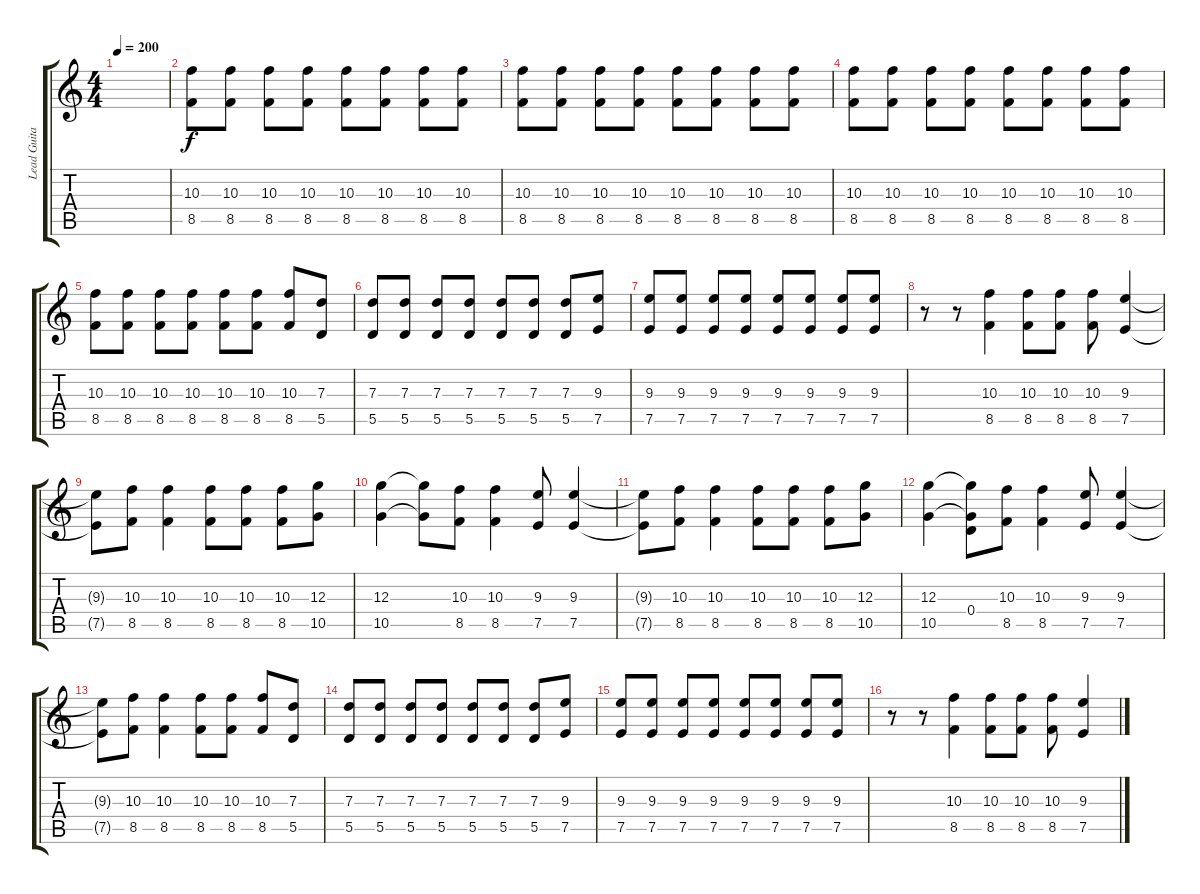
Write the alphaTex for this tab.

\track ("Lead Guitar" "Lead Guita") {instrument distortionguitar}
\staff {score tabs}
\tuning (E4 B3 G3 D3 A2 E2) {hide}
\ts (4 4)
\tempo 200
\clef g2
\ks c
|
(10.3 8.5).8 (10.3 8.5).8 (10.3 8.5).8 (10.3 8.5).8 (10.3 8.5).8 (10.3 8.5).8 (10.3 8.5).8 (10.3 8.5).8 |
(10.3 8.5).8 (10.3 8.5).8 (10.3 8.5).8 (10.3 8.5).8 (10.3 8.5).8 (10.3 8.5).8 (10.3 8.5).8 (10.3 8.5).8 |
(10.3 8.5).8 (10.3 8.5).8 (10.3 8.5).8 (10.3 8.5).8 (10.3 8.5).8 (10.3 8.5).8 (10.3 8.5).8 (10.3 8.5).8 |
(10.3 8.5).8 (10.3 8.5).8 (10.3 8.5).8 (10.3 8.5).8 (10.3 8.5).8 (10.3 8.5).8 (10.3 8.5).8 (7.3 5.5).8 |
(7.3 5.5).8 (7.3 5.5).8 (7.3 5.5).8 (7.3 5.5).8 (7.3 5.5).8 (7.3 5.5).8 (7.3 5.5).8 (9.3 7.5).8 |
(9.3 7.5).8 (9.3 7.5).8 (9.3 7.5).8 (9.3 7.5).8 (9.3 7.5).8 (9.3 7.5).8 (9.3 7.5).8 (9.3 7.5).8 |
r.8 r.8 (10.3 8.5).4 (10.3 8.5).8 (10.3 8.5).8 (10.3 8.5).8 (9.3 7.5).4 |
(9.3{t} 7.5{t}).8 (10.3 8.5).8 (10.3 8.5).4 (10.3 8.5).8 (10.3 8.5).8 (10.3 8.5).8 (12.3 10.5).8 |
(12.3 10.5).4 (12.3{t} 10.5{t}).8 (10.3 8.5).8 (10.3 8.5).4 (9.3 7.5).8 (9.3 7.5).4 |
(9.3{t} 7.5{t}).8 (10.3 8.5).8 (10.3 8.5).4 (10.3 8.5).8 (10.3 8.5).8 (10.3 8.5).8 (12.3 10.5).8 |
(12.3 10.5).4 (12.3{t} 0.4 10.5{t}).8 (10.3 8.5).8 (10.3 8.5).4 (9.3 7.5).8 (9.3 7.5).4 |
(9.3{t} 7.5{t}).8 (10.3 8.5).8 (10.3 8.5).4 (10.3 8.5).8 (10.3 8.5).8 (10.3 8.5).8 (7.3 5.5).8 |
(7.3 5.5).8 (7.3 5.5).8 (7.3 5.5).8 (7.3 5.5).8 (7.3 5.5).8 (7.3 5.5).8 (7.3 5.5).8 (9.3 7.5).8 |
(9.3 7.5).8 (9.3 7.5).8 (9.3 7.5).8 (9.3 7.5).8 (9.3 7.5).8 (9.3 7.5).8 (9.3 7.5).8 (9.3 7.5).8 |
r.8 r.8 (10.3 8.5).4 (10.3 8.5).8 (10.3 8.5).8 (10.3 8.5).8 (9.3 7.5).4
